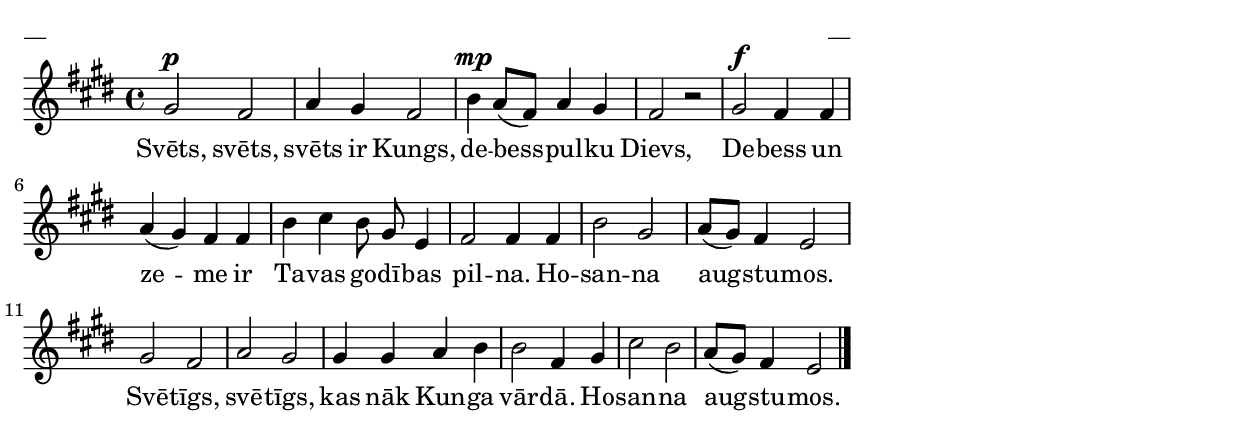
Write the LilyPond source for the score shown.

\version "2.13.18"

\paper {
line-width = 14\cm
left-margin = 0.4\cm
between-system-padding = 0.1\cm
between-system-space = 0.1\cm
}

\layout {
indent = #0
ragged-last = ##f
}

voiceA = \relative c'' {
\clef "treble"
\key e \major
\time 4/4

\dynamicUp
gis2\p fis | a4 gis fis2 | b4\mp a8 [(fis]) a4 gis | fis2 r2 |
gis2\f fis4 fis | a (gis) fis fis | b cis b8 gis e4 | fis2 fis4 fis | b2 gis | a8 [(gis]) fis4 e2 | 
gis fis | a gis | gis4 gis a b | b2 fis4 gis4 | cis2 b | a8 [(gis]) fis4 e2 \bar"|."
}

lyricA = \lyricmode {
Svēts, svēts, svēts ir Kungs, de -- bess -- pul -- ku Dievs, 
De -- bess un ze -- me ir Ta -- vas go -- dī -- bas pil -- na. Ho -- san -- na aug -- stu -- mos.
Svē -- tīgs, svē -- tīgs, kas nāk Kun -- ga vār -- dā. Ho -- san -- na aug -- stu -- mos.
}


fullScore = <<
%\new ChordNames { \chordsA }
\new Staff {
<<
\new Voice = "voiceA" { \oneVoice \autoBeamOff \voiceA }
\lyricsto "voiceA" \new Lyrics \lyricA
>>
}
>>


\score {
\fullScore
\header { piece = "__" opus = "__" }
}
\markup { \with-color #(x11-color 'white) \sans \smaller "aaa" }
\score {
\unfoldRepeats
\fullScore
\midi {
\context { \Staff \remove "Staff_performer" }
\context { \Voice \consists "Staff_performer" }
}
}